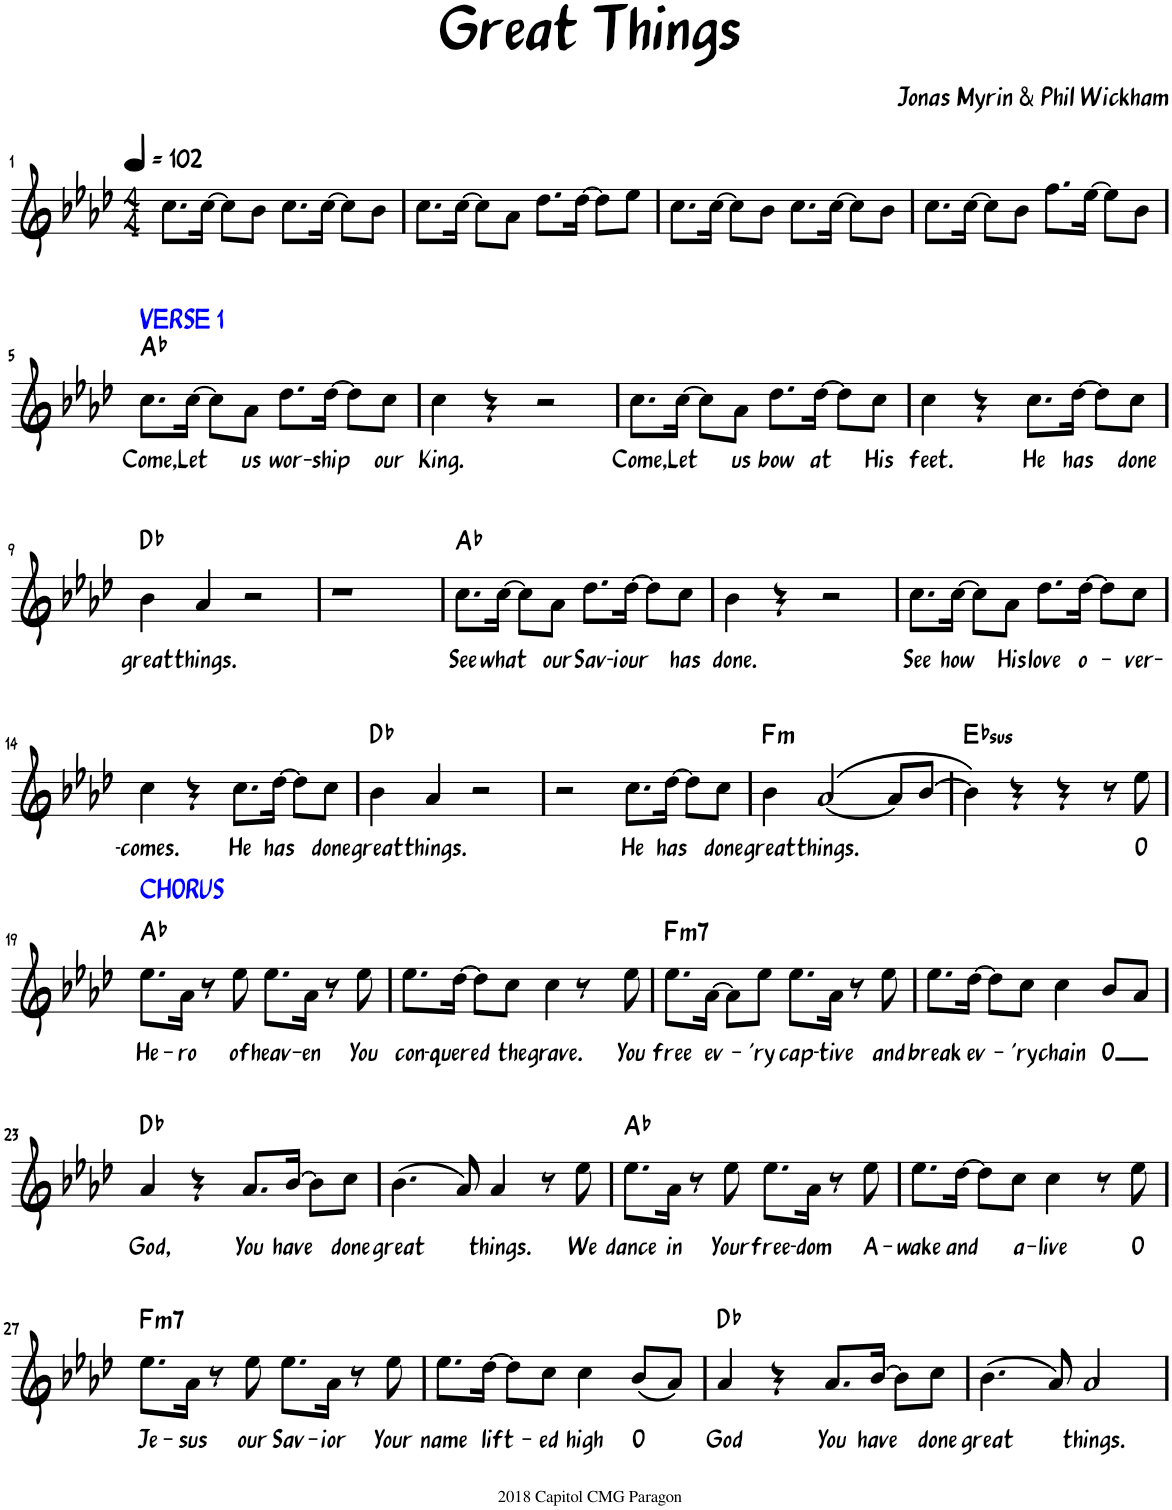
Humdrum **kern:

**kern	**text	**harte
*part1	*part1	*part1
*staff1	*staff1	*
*I"Piano	*	*
*I'Pno.	*	*
*clefG2	*	*
*k[b-e-a-d-]	*	*
*M4/4	*	*
*MM102	*	*
=1	=1	=1
8.cc\L	.	.
[16cc\Jk	.	.
8cc\L]	.	.
8b-\J	.	.
8.cc\L	.	.
[16cc\Jk	.	.
8cc\L]	.	.
8b-\J	.	.
=2	=2	=2
8.cc\L	.	.
[16cc\Jk	.	.
8cc\L]	.	.
8a-\J	.	.
8.dd-\L	.	.
[16dd-\Jk	.	.
8dd-\L]	.	.
8ee-\J	.	.
=3	=3	=3
8.cc\L	.	.
[16cc\Jk	.	.
8cc\L]	.	.
8b-\J	.	.
8.cc\L	.	.
[16cc\Jk	.	.
8cc\L]	.	.
8b-\J	.	.
=4	=4	=4
8.cc\L	.	.
[16cc\Jk	.	.
8cc\L]	.	.
8b-\J	.	.
8.ff\L	.	.
[16ee-\Jk	.	.
8ee-\L]	.	.
8b-\J	.	.
!!LO:LB:g=z
=5	=5	=5
!LO:TX:a:color=#0000FF:t=VERSE 1	!	!
!	!LO:LY:b	!
8.cc\L	Come,	Ab:maj
!	!LO:LY:b	!
[16cc\Jk	Let	.
8cc\L]	.	.
!	!LO:LY:b	!
8a-\J	us	.
!	!LO:LY:b	!
8.dd-\L	wor-	.
!	!LO:LY:b	!
[16dd-\Jk	-ship	.
8dd-\L]	.	.
!	!LO:LY:b	!
8cc\J	our	.
=6	=6	=6
!	!LO:LY:b	!
4cc\	King.	.
4r	.	.
2r	.	.
=7	=7	=7
!	!LO:LY:b	!
8.cc\L	Come,	.
!	!LO:LY:b	!
[16cc\Jk	Let	.
8cc\L]	.	.
!	!LO:LY:b	!
8a-\J	us	.
!	!LO:LY:b	!
8.dd-\L	bow	.
!	!LO:LY:b	!
[16dd-\Jk	at	.
8dd-\L]	.	.
!	!LO:LY:b	!
8cc\J	His	.
=8	=8	=8
!	!LO:LY:b	!
4cc\	feet.	.
4r	.	.
!	!LO:LY:b	!
8.cc\L	He	.
!	!LO:LY:b	!
[16dd-\Jk	has	.
8dd-\L]	.	.
!	!LO:LY:b	!
8cc\J	done	.
!!LO:LB:g=z
=9	=9	=9
!	!LO:LY:b	!
4b-\	great	Db:maj
!	!LO:LY:b	!
4a-/	things.	.
2r	.	.
=10	=10	=10
1r	.	.
=11	=11	=11
!	!LO:LY:b	!
8.cc\L	See	Ab:maj
!	!LO:LY:b	!
[16cc\Jk	what	.
8cc\L]	.	.
!	!LO:LY:b	!
8a-\J	our	.
!	!LO:LY:b	!
8.dd-\L	Sav-	.
!	!LO:LY:b	!
[16dd-\Jk	-iour	.
8dd-\L]	.	.
!	!LO:LY:b	!
8cc\J	has	.
=12	=12	=12
!	!LO:LY:b	!
4b-\	done.	.
4r	.	.
2r	.	.
=13	=13	=13
!	!LO:LY:b	!
8.cc\L	See	.
!	!LO:LY:b	!
[16cc\Jk	how	.
8cc\L]	.	.
!	!LO:LY:b	!
8a-\J	His	.
!	!LO:LY:b	!
8.dd-\L	love	.
!	!LO:LY:b	!
[16dd-\Jk	o-	.
8dd-\L]	.	.
!	!LO:LY:b	!
8cc\J	-ver-	.
!!LO:LB:g=z
=14	=14	=14
!	!LO:LY:b	!
4cc\	-comes.	.
4r	.	.
!	!LO:LY:b	!
8.cc\L	He	.
!	!LO:LY:b	!
[16dd-\Jk	has	.
8dd-\L]	.	.
!	!LO:LY:b	!
8cc\J	done	.
=15	=15	=15
!	!LO:LY:b	!
4b-\	great	Db:maj
!	!LO:LY:b	!
4a-/	things.	.
2r	.	.
=16	=16	=16
2r	.	.
!	!LO:LY:b	!
8.cc\L	He	.
!	!LO:LY:b	!
[16dd-\Jk	has	.
8dd-\L]	.	.
!	!LO:LY:b	!
8cc\J	done	.
=17	=17	=17
!	!LO:LY:b	!LO:H:kt=m
4b-\	great	F:min
!	!LO:LY:b	!
([2a-/	things.	.
8a-/L]	.	.
[8b-/J	.	.
=18	=18	=18
!	!	!LO:H:kt=sus
4b-\])	.	Eb:sus4
4r	.	.
4r	.	.
8r	.	.
!	!LO:LY:b	!
8ee-\	O	.
!!LO:LB:g=z
=19	=19	=19
!LO:TX:a:color=#0000FF:t=CHORUS	!	!
!	!LO:LY:b	!
8.ee-\L	He-	Ab:maj
!	!LO:LY:b	!
16a-\Jk	-ro	.
8r	.	.
!	!LO:LY:b	!
8ee-\	of	.
!	!LO:LY:b	!
8.ee-\L	heav-	.
!	!LO:LY:b	!
16a-\Jk	-en	.
8r	.	.
!	!LO:LY:b	!
8ee-\	You	.
=20	=20	=20
!	!LO:LY:b	!
8.ee-\L	con-	.
!	!LO:LY:b	!
[16dd-\Jk	-quered	.
8dd-\L]	.	.
!	!LO:LY:b	!
8cc\J	the	.
!	!LO:LY:b	!
4cc\	grave.	.
8r	.	.
!	!LO:LY:b	!
8ee-\	You	.
=21	=21	=21
!	!LO:LY:b	!LO:H:kt=m7
8.ee-\L	free	F:min7
!	!LO:LY:b	!
[16a-\Jk	ev-	.
8a-\L]	.	.
!	!LO:LY:b	!
8ee-\J	-'ry	.
!	!LO:LY:b	!
8.ee-\L	cap-	.
!	!LO:LY:b	!
16a-\Jk	-tive	.
8r	.	.
!	!LO:LY:b	!
8ee-\	and	.
=22	=22	=22
!	!LO:LY:b	!
8.ee-\L	break	.
!	!LO:LY:b	!
[16dd-\Jk	ev-	.
8dd-\L]	.	.
!	!LO:LY:b	!
8cc\J	-'ry	.
!	!LO:LY:b	!
4cc\	chain	.
!	!LO:LY:b	!
8b-/L	O	.
8a-/J	.	.
!!LO:LB:g=z
=23	=23	=23
!	!LO:LY:b	!
4a-/	God,	Db:maj
4r	.	.
!	!LO:LY:b	!
8.a-/L	You	.
!	!LO:LY:b	!
[16b-/Jk	have	.
8b-\L]	.	.
!	!LO:LY:b	!
8cc\J	done	.
=24	=24	=24
!	!LO:LY:b	!
(4.b-\	great	.
8a-/)	.	.
!	!LO:LY:b	!
4a-/	things.	.
8r	.	.
!	!LO:LY:b	!
8ee-\	We	.
=25	=25	=25
!	!LO:LY:b	!
8.ee-\L	dance	Ab:maj
!	!LO:LY:b	!
16a-\Jk	in	.
8r	.	.
!	!LO:LY:b	!
8ee-\	Your	.
!	!LO:LY:b	!
8.ee-\L	free-	.
!	!LO:LY:b	!
16a-\Jk	-dom	.
8r	.	.
!	!LO:LY:b	!
8ee-\	A-	.
=26	=26	=26
!	!LO:LY:b	!
8.ee-\L	-wake	.
!	!LO:LY:b	!
[16dd-\Jk	and	.
8dd-\L]	.	.
!	!LO:LY:b	!
8cc\J	a-	.
!	!LO:LY:b	!
4cc\	-live	.
8r	.	.
!	!LO:LY:b	!
8ee-\	O	.
!!LO:LB:g=z
=27	=27	=27
!	!LO:LY:b	!LO:H:kt=m7
8.ee-\L	Je-	F:min7
!	!LO:LY:b	!
16a-\Jk	-sus	.
8r	.	.
!	!LO:LY:b	!
8ee-\	our	.
!	!LO:LY:b	!
8.ee-\L	Sav-	.
!	!LO:LY:b	!
16a-\Jk	-ior	.
8r	.	.
!	!LO:LY:b	!
8ee-\	Your	.
=28	=28	=28
!	!LO:LY:b	!
8.ee-\L	name	.
!	!LO:LY:b	!
[16dd-\Jk	lift-	.
8dd-\L]	.	.
!	!LO:LY:b	!
8cc\J	-ed	.
!	!LO:LY:b	!
4cc\	high	.
!	!LO:LY:b	!
(8b-/L	O	.
8a-/J)	.	.
=29	=29	=29
!	!LO:LY:b	!
4a-/	God	Db:maj
4r	.	.
!	!LO:LY:b	!
8.a-/L	You	.
!	!LO:LY:b	!
[16b-/Jk	have	.
8b-\L]	.	.
!	!LO:LY:b	!
8cc\J	done	.
=30	=30	=30
!	!LO:LY:b	!
(4.b-\	great	.
8a-/)	.	.
!	!LO:LY:b	!
2a-/	things.	.
=	=	=
*-	*-	*-
